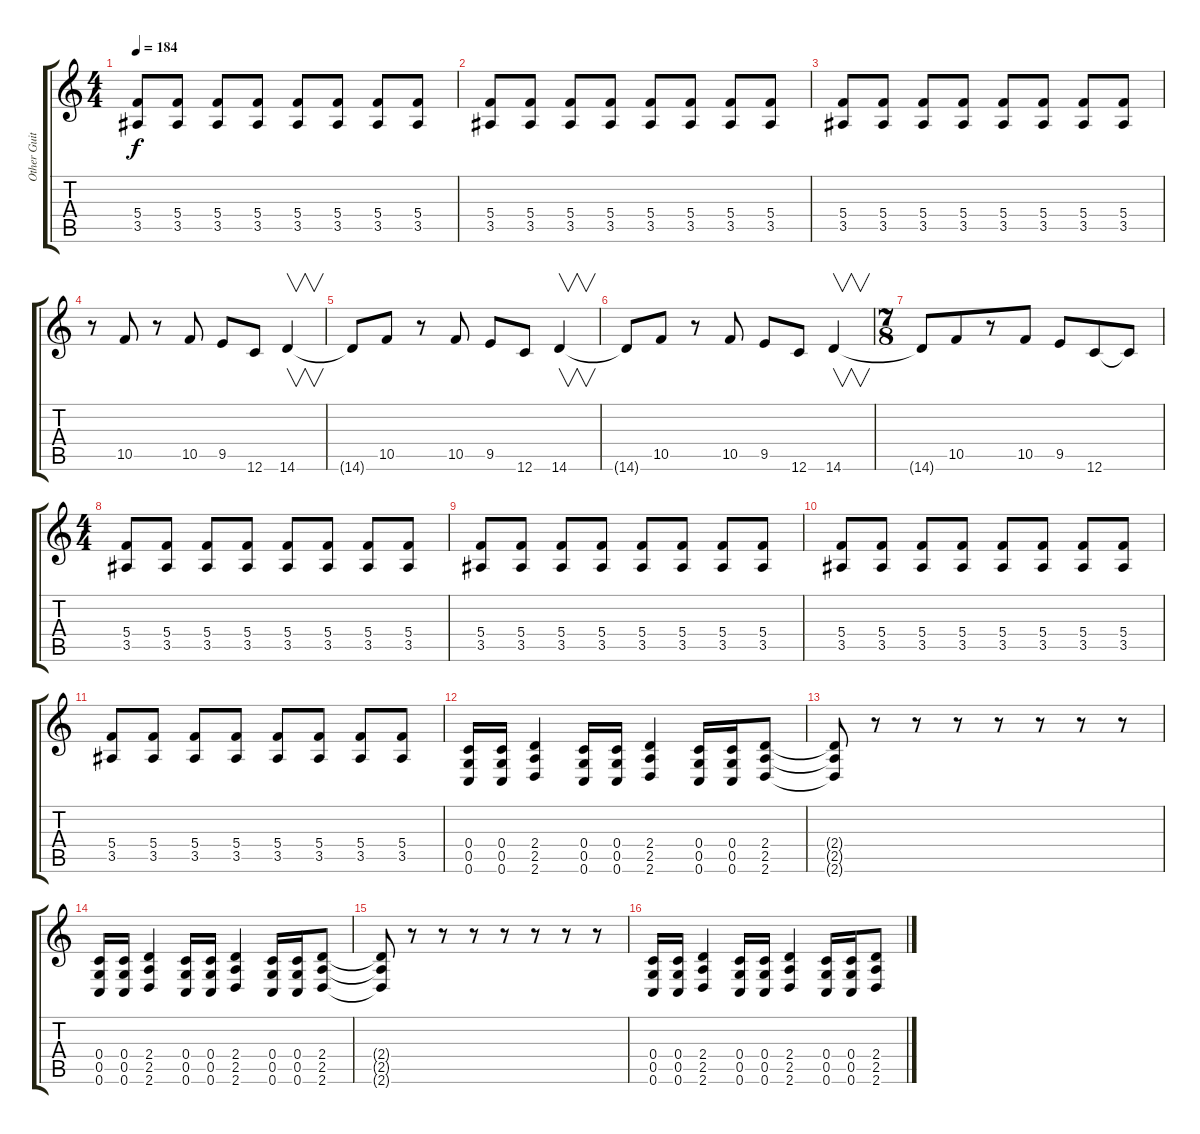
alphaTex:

\track ("Other Guitar 2 (Studio)" "Other Guit") {instrument acousticguitarsteel}
\staff {score tabs}
\tuning (D4 A3 F3 C3 G2 C2) {hide}
\ts (4 4)
\tempo 184
\clef g2
\ks c
(5.4 3.5).8{dy f} (5.4 3.5).8 (5.4 3.5).8 (5.4 3.5).8 (5.4 3.5).8 (5.4 3.5).8 (5.4 3.5).8 (5.4 3.5).8 |
(5.4 3.5).8 (5.4 3.5).8 (5.4 3.5).8 (5.4 3.5).8 (5.4 3.5).8 (5.4 3.5).8 (5.4 3.5).8 (5.4 3.5).8 |
(5.4 3.5).8 (5.4 3.5).8 (5.4 3.5).8 (5.4 3.5).8 (5.4 3.5).8 (5.4 3.5).8 (5.4 3.5).8 (5.4 3.5).8 |
r.8 10.5.8 r.8 10.5.8 9.5.8 12.6.8 14.6.4{v} |
14.6{t}.8 10.5.8 r.8 10.5.8 9.5.8 12.6.8 14.6.4{v} |
14.6{t}.8 10.5.8 r.8 10.5.8 9.5.8 12.6.8 14.6.4{v} |
\ts (7 8)
14.6{t}.8 10.5.8 r.8 10.5.8 9.5.8 12.6.8 12.6{t}.8 |
\ts (4 4)
(5.4 3.5).8 (5.4 3.5).8 (5.4 3.5).8 (5.4 3.5).8 (5.4 3.5).8 (5.4 3.5).8 (5.4 3.5).8 (5.4 3.5).8 |
(5.4 3.5).8 (5.4 3.5).8 (5.4 3.5).8 (5.4 3.5).8 (5.4 3.5).8 (5.4 3.5).8 (5.4 3.5).8 (5.4 3.5).8 |
(5.4 3.5).8 (5.4 3.5).8 (5.4 3.5).8 (5.4 3.5).8 (5.4 3.5).8 (5.4 3.5).8 (5.4 3.5).8 (5.4 3.5).8 |
(5.4 3.5).8 (5.4 3.5).8 (5.4 3.5).8 (5.4 3.5).8 (5.4 3.5).8 (5.4 3.5).8 (5.4 3.5).8 (5.4 3.5).8 |
(0.4 0.5 0.6).16 (0.4 0.5 0.6).16 (2.4 2.5 2.6).4 (0.4 0.5 0.6).16 (0.4 0.5 0.6).16 (2.4 2.5 2.6).4 (0.4 0.5 0.6).16 (0.4 0.5 0.6).16 (2.4 2.5 2.6).8 |
(2.4{t} 2.5{t} 2.6{t}).8 r.8 r.8 r.8 r.8 r.8 r.8 r.8 |
(0.4 0.5 0.6).16 (0.4 0.5 0.6).16 (2.4 2.5 2.6).4 (0.4 0.5 0.6).16 (0.4 0.5 0.6).16 (2.4 2.5 2.6).4 (0.4 0.5 0.6).16 (0.4 0.5 0.6).16 (2.4 2.5 2.6).8 |
(2.4{t} 2.5{t} 2.6{t}).8 r.8 r.8 r.8 r.8 r.8 r.8 r.8 |
(0.4 0.5 0.6).16 (0.4 0.5 0.6).16 (2.4 2.5 2.6).4 (0.4 0.5 0.6).16 (0.4 0.5 0.6).16 (2.4 2.5 2.6).4 (0.4 0.5 0.6).16 (0.4 0.5 0.6).16 (2.4 2.5 2.6).8
